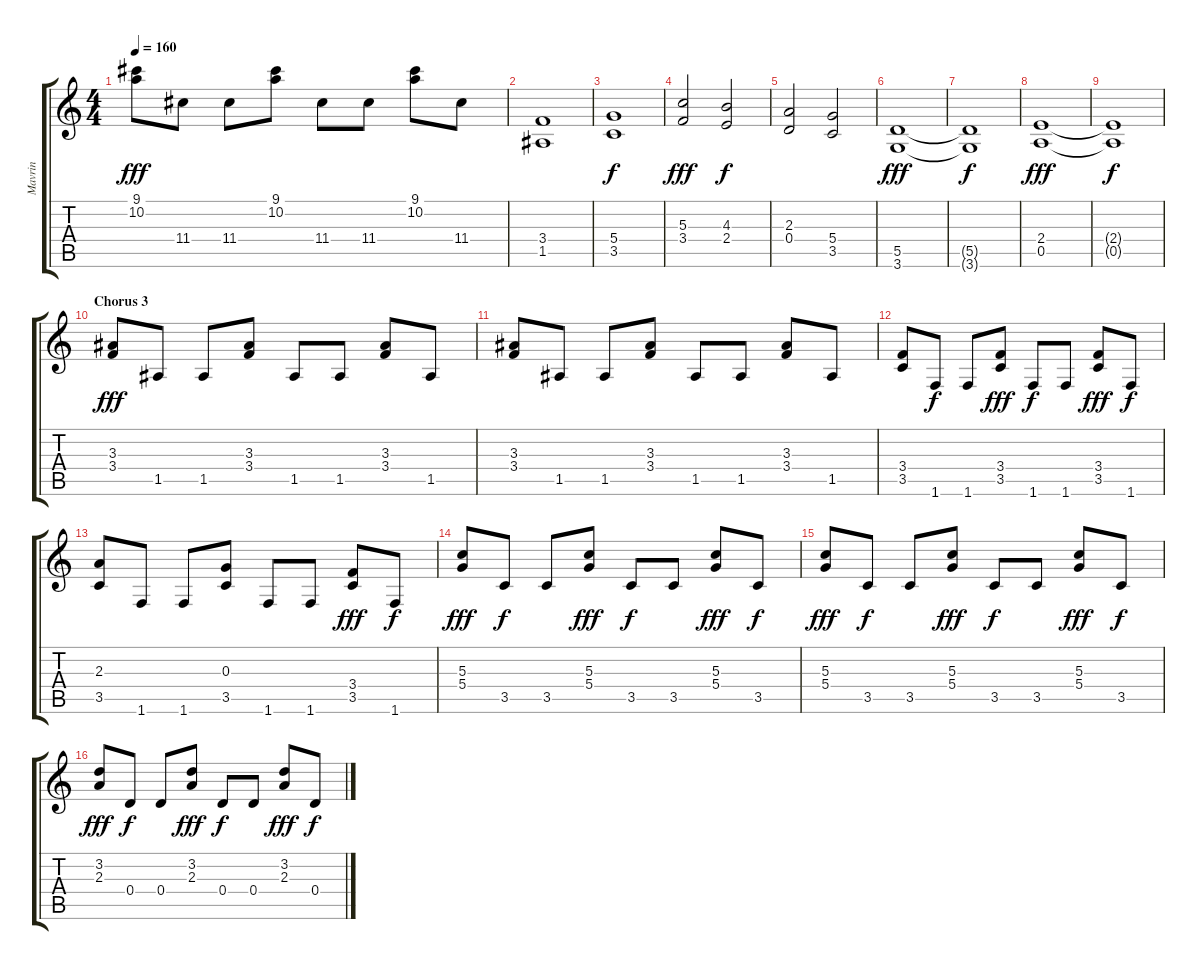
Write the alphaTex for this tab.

\track ("Mavrin" "Mavrin") {instrument overdrivenguitar}
\staff {score tabs}
\tuning (E4 B3 G3 D3 A2 E2) {hide}
\ts (4 4)
\tempo 160
\clef g2
\ks c
(9.1 10.2).8{dy fff} 11.4.8 11.4.8 (9.1 10.2).8 11.4.8 11.4.8 (9.1 10.2).8 11.4.8 |
(3.4 1.5).1 |
(5.4 3.5).1{dy f} |
(5.3 3.4).2{dy fff} (4.3 2.4).2{dy f} |
(2.3 0.4).2 (5.4 3.5).2 |
(5.5 3.6).1{dy fff} |
(5.5{t} 3.6{t}).1{dy f} |
(2.4 0.5).1{dy fff} |
(2.4{t} 0.5{t}).1{dy f} |
\section ("" "Chorus 3")
(3.3 3.4).8{dy fff} 1.5.8 1.5.8 (3.3 3.4).8 1.5.8 1.5.8 (3.3 3.4).8 1.5.8 |
(3.3 3.4).8 1.5.8 1.5.8 (3.3 3.4).8 1.5.8 1.5.8 (3.3 3.4).8 1.5.8 |
(3.4 3.5).8 1.6.8{dy f} 1.6.8 (3.4 3.5).8{dy fff} 1.6.8{dy f} 1.6.8 (3.4 3.5).8{dy fff} 1.6.8{dy f} |
(2.3 3.5).8 1.6.8 1.6.8 (0.3 3.5).8 1.6.8 1.6.8 (3.4 3.5).8{dy fff} 1.6.8{dy f} |
(5.3 5.4).8{dy fff} 3.5.8{dy f} 3.5.8 (5.3 5.4).8{dy fff} 3.5.8{dy f} 3.5.8 (5.3 5.4).8{dy fff} 3.5.8{dy f} |
(5.3 5.4).8{dy fff} 3.5.8{dy f} 3.5.8 (5.3 5.4).8{dy fff} 3.5.8{dy f} 3.5.8 (5.3 5.4).8{dy fff} 3.5.8{dy f} |
(3.2 2.3).8{dy fff} 0.4.8{dy f} 0.4.8 (3.2 2.3).8{dy fff} 0.4.8{dy f} 0.4.8 (3.2 2.3).8{dy fff} 0.4.8{dy f}
